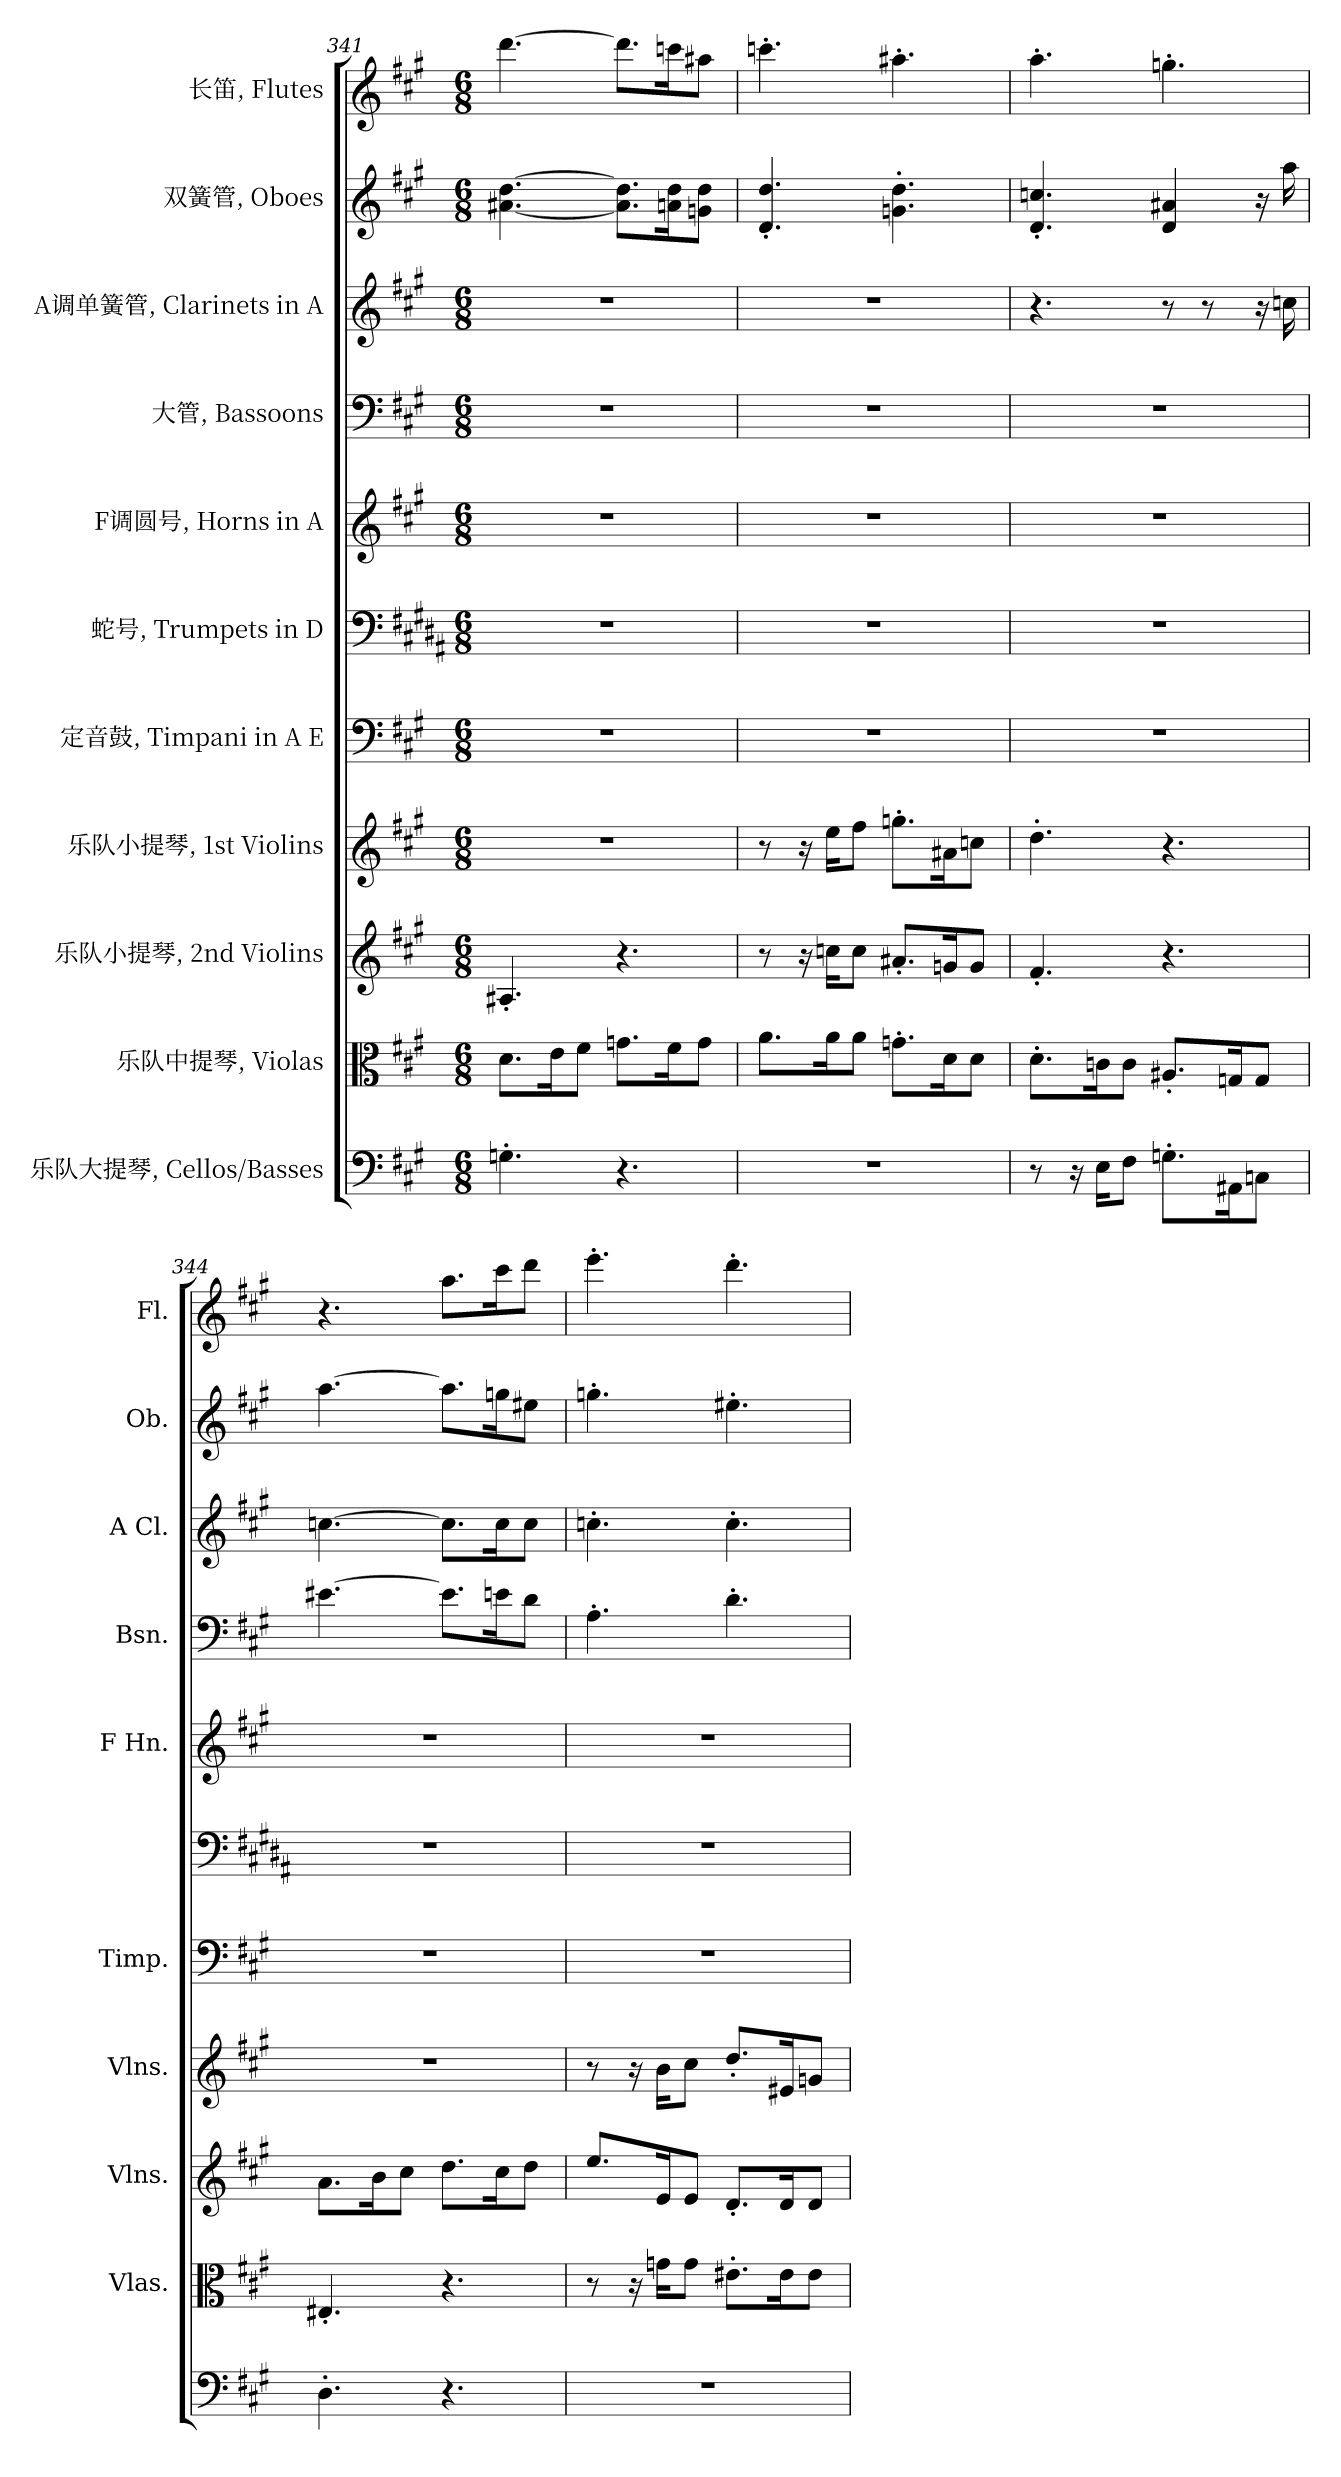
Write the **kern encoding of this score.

**kern	**kern	**kern	**kern	**kern	**kern	**kern	**kern	**kern	**kern	**kern
*part11	*part10	*part9	*part8	*part7	*part6	*part5	*part4	*part3	*part2	*part1
*staff11	*staff10	*staff9	*staff8	*staff7	*staff6	*staff5	*staff4	*staff3	*staff2	*staff1
*I"乐队大提琴, Cellos/Basses	*I"乐队中提琴, Violas	*I"乐队小提琴, 2nd Violins	*I"乐队小提琴, 1st Violins	*I"定音鼓, Timpani in A E	*I"蛇号, Trumpets in D	*I"F调圆号, Horns in A	*I"大管, Bassoons	*I"A调单簧管, Clarinets in A	*I"双簧管, Oboes	*I"长笛, Flutes
*	*I'Vlas.	*I'Vlns.	*I'Vlns.	*I'Timp.	*	*I'F Hn.	*I'Bsn.	*I'A Cl.	*I'Ob.	*I'Fl.
*clefF4	*clefC3	*clefG2	*clefG2	*clefF4	*clefF4	*clefG2	*clefF4	*clefG2	*clefG2	*clefG2
*	*	*	*	*	*ITrd1c2	*ITrd4c7	*	*ITrd2c3	*	*
*k[f#c#g#]	*k[f#c#g#]	*k[f#c#g#]	*k[f#c#g#]	*k[f#c#g#]	*k[f#c#g#]	*k[f#c#]	*k[f#c#g#]	*k[f#c#g#d#a#e#]	*k[f#c#g#]	*k[f#c#g#]
*M6/8	*M6/8	*M6/8	*M6/8	*M6/8	*M6/8	*M6/8	*M6/8	*M6/8	*M6/8	*M6/8
=341	=341	=341	=341	=341	=341	=341	=341	=341	=341	=341
4.Gn'\	8.d\L	4.A#X'/	2.r	2.r	2.r	2.r	2.r	2.r	[4.a#X\ [4.dd\	[4.ddd\
.	16e\K	.	.	.	.	.	.	.	.	.
.	8f#\J	.	.	.	.	.	.	.	.	.
4.r	8.gn\L	4.r	.	.	.	.	.	.	8.a#\] 8.dd\]L	8.ddd\L]
.	16f#\K	.	.	.	.	.	.	.	16an\ 16dd\K	16cccn\K
.	8g\J	.	.	.	.	.	.	.	8gn\ 8dd\J	8aa#X\J
=342	=342	=342	=342	=342	=342	=342	=342	=342	=342	=342
2.r	8.a\L	8r	8r	2.r	2.r	2.r	2.r	2.r	4.d/' 4.dd/'	4.cccn'\
.	.	16r	16r	.	.	.	.	.	.	.
.	16a\K	16ccn\KL	16ee\KL	.	.	.	.	.	.	.
.	8a\J	8cc\J	8ff#\J	.	.	.	.	.	.	.
.	8.gn'\L	8.a#X'/L	8.ggn'\L	.	.	.	.	.	4.gn\' 4.dd\'	4.aa#X'\
.	16d\K	16gn/K	16a#X\K	.	.	.	.	.	.	.
.	8d\J	8g/J	8ccn\J	.	.	.	.	.	.	.
!!LO:PB:g=z
=343	=343	=343	=343	=343	=343	=343	=343	=343	=343	=343
8r	8.d'\L	4.f#'/	4.dd'\	2.r	2.r	2.r	2.r	4.r	4.d/' 4.ccn/'	4.aa'\
16r	.	.	.	.	.	.	.	.	.	.
16E\KL	16cn\K	.	.	.	.	.	.	.	.	.
8F#\J	8c\J	.	.	.	.	.	.	.	.	.
8.Gn'\L	8.A#X'/L	4.r	4.r	.	.	.	.	8r	4d/ 4a#X/	4.ggn'\
.	.	.	.	.	.	.	.	8r	.	.
16AA#X\K	16Gn/K	.	.	.	.	.	.	.	.	.
8Cn\J	8G/J	.	.	.	.	.	.	16r	16r	.
.	.	.	.	.	.	.	.	16an\	16aa\	.
=344	=344	=344	=344	=344	=344	=344	=344	=344	=344	=344
4.D'\	4.E#X'/	8.a\L	2.r	2.r	2.r	2.r	[4.e#X\	[4.an\	[4.aa\	4.r
.	.	16b\K	.	.	.	.	.	.	.	.
.	.	8cc#\J	.	.	.	.	.	.	.	.
4.r	4.r	8.dd\L	.	.	.	.	8.e#\L]	8.a\L]	8.aa\L]	8.aa\L
.	.	16cc#\K	.	.	.	.	16en\K	16a\K	16ggn\K	16ccc#\K
.	.	8dd\J	.	.	.	.	8d\J	8a\J	8ee#X\J	8ddd\J
=345	=345	=345	=345	=345	=345	=345	=345	=345	=345	=345
2.r	8r	8.ee/L	8r	2.r	2.r	2.r	4.A'\	4.an'\	4.ggn'\	4.eee'\
.	16r	.	16r	.	.	.	.	.	.	.
.	16gn\KL	16e/K	16b\KL	.	.	.	.	.	.	.
.	8g\J	8e/J	8cc#\J	.	.	.	.	.	.	.
.	8.e#X'\L	8.d'/L	8.dd'/L	.	.	.	4.d'\	4.a'\	4.ee#X'\	4.ddd'\
.	16e#\K	16d/K	16e#X/K	.	.	.	.	.	.	.
.	8e#\J	8d/J	8gn/J	.	.	.	.	.	.	.
=	=	=	=	=	=	=	=	=	=	=
*-	*-	*-	*-	*-	*-	*-	*-	*-	*-	*-
